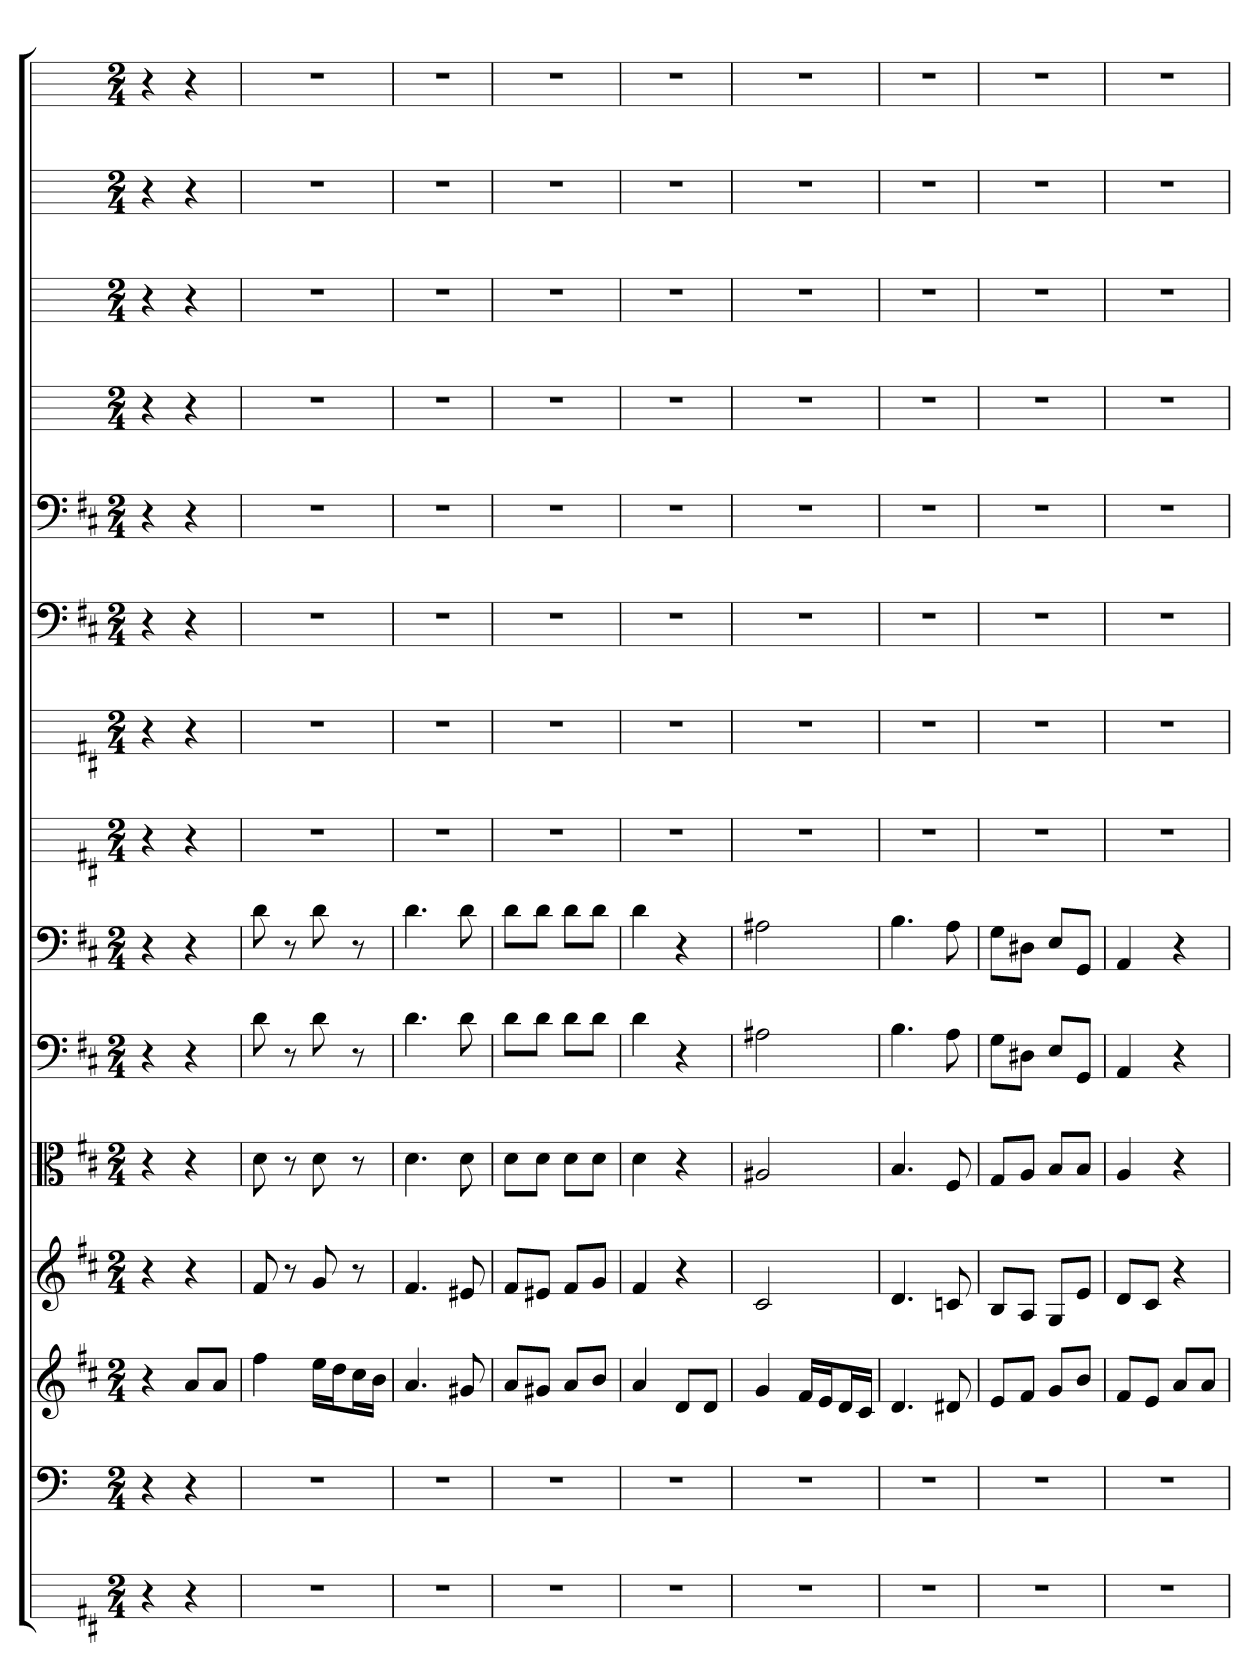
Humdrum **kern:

**kern	**kern	**kern	**kern	**kern	**kern	**kern	**kern	**kern	**kern	**kern	**kern	**kern	**kern	**kern
*part15	*part14	*part13	*part12	*part11	*part10	*part9	*part8	*part7	*part6	*part5	*part4	*part3	*part2	*part1
*staff15	*staff14	*staff13	*staff12	*staff11	*staff10	*staff9	*staff8	*staff7	*staff6	*staff5	*staff4	*staff3	*staff2	*staff1
*	*clefF4	*	*	*clefC3	*clefF4	*clefF4	*	*	*clefF4	*clefF4	*	*	*	*
*k[f#c#]	*k[]	*k[f#c#]	*k[f#c#]	*k[f#c#]	*k[f#c#]	*k[f#c#]	*k[f#c#]	*k[f#c#]	*k[f#c#]	*k[f#c#]	*k[]	*k[]	*k[]	*k[]
*M2/4	*M2/4	*M2/4	*M2/4	*M2/4	*M2/4	*M2/4	*M2/4	*M2/4	*M2/4	*M2/4	*M2/4	*M2/4	*M2/4	*M2/4
=	=	=	=	=	=	=	=	=	=	=	=	=	=	=
4r	4r	4r	4r	4r	4r	4r	4r	4r	4r	4r	4r	4r	4r	4r
4r	4r	8aL	4r	4r	4r	4r	4r	4r	4r	4r	4r	4r	4r	4r
.	.	8aJ	.	.	.	.	.	.	.	.	.	.	.	.
=1	=1	=1	=1	=1	=1	=1	=1	=1	=1	=1	=1	=1	=1	=1
2r	2r	4ff#	8f#	8d	8d	8d	2r	2r	2r	2r	2r	2r	2r	2r
.	.	.	8r	8r	8r	8r	.	.	.	.	.	.	.	.
.	.	16eeLL	8g	8d	8d	8d	.	.	.	.	.	.	.	.
.	.	16ddJ	.	.	.	.	.	.	.	.	.	.	.	.
.	.	16cc#L	8r	8r	8r	8r	.	.	.	.	.	.	.	.
.	.	16bJJ	.	.	.	.	.	.	.	.	.	.	.	.
=2	=2	=2	=2	=2	=2	=2	=2	=2	=2	=2	=2	=2	=2	=2
2r	2r	4.a	4.f#	4.d	4.d	4.d	2r	2r	2r	2r	2r	2r	2r	2r
.	.	8g#X	8e#X	8d	8d	8d	.	.	.	.	.	.	.	.
=3	=3	=3	=3	=3	=3	=3	=3	=3	=3	=3	=3	=3	=3	=3
2r	2r	8aL	8f#L	8d\L	8d\L	8d\L	2r	2r	2r	2r	2r	2r	2r	2r
.	.	8g#XJ	8e#XJ	8d\J	8d\J	8d\J	.	.	.	.	.	.	.	.
.	.	8aL	8f#L	8d\L	8d\L	8d\L	.	.	.	.	.	.	.	.
.	.	8bJ	8gJ	8d\J	8d\J	8d\J	.	.	.	.	.	.	.	.
=4	=4	=4	=4	=4	=4	=4	=4	=4	=4	=4	=4	=4	=4	=4
2r	2r	4a	4f#	4d	4d	4d	2r	2r	2r	2r	2r	2r	2r	2r
.	.	8dL	4r	4r	4r	4r	.	.	.	.	.	.	.	.
.	.	8dJ	.	.	.	.	.	.	.	.	.	.	.	.
=5	=5	=5	=5	=5	=5	=5	=5	=5	=5	=5	=5	=5	=5	=5
2r	2r	4g	2c#	2A#X	2A#X	2A#X	2r	2r	2r	2r	2r	2r	2r	2r
.	.	16f#LL	.	.	.	.	.	.	.	.	.	.	.	.
.	.	16eJ	.	.	.	.	.	.	.	.	.	.	.	.
.	.	16dL	.	.	.	.	.	.	.	.	.	.	.	.
.	.	16c#JJ	.	.	.	.	.	.	.	.	.	.	.	.
=6	=6	=6	=6	=6	=6	=6	=6	=6	=6	=6	=6	=6	=6	=6
2r	2r	4.d	4.d	4.B	4.B	4.B	2r	2r	2r	2r	2r	2r	2r	2r
.	.	8d#X	8cn	8F#	8A	8A	.	.	.	.	.	.	.	.
=7	=7	=7	=7	=7	=7	=7	=7	=7	=7	=7	=7	=7	=7	=7
2r	2r	8eL	8BL	8G/L	8G\L	8G\L	2r	2r	2r	2r	2r	2r	2r	2r
.	.	8f#J	8AJ	8A/J	8D#X\J	8D#X\J	.	.	.	.	.	.	.	.
.	.	8gL	8GL	8B/L	8E/L	8E/L	.	.	.	.	.	.	.	.
.	.	8bJ	8eJ	8B/J	8GG/J	8GG/J	.	.	.	.	.	.	.	.
=8	=8	=8	=8	=8	=8	=8	=8	=8	=8	=8	=8	=8	=8	=8
2r	2r	8f#L	8dL	4A	4AA	4AA	2r	2r	2r	2r	2r	2r	2r	2r
.	.	8eJ	8c#J	.	.	.	.	.	.	.	.	.	.	.
.	.	8aL	4r	4r	4r	4r	.	.	.	.	.	.	.	.
.	.	8aJ	.	.	.	.	.	.	.	.	.	.	.	.
=	=	=	=	=	=	=	=	=	=	=	=	=	=	=
*-	*-	*-	*-	*-	*-	*-	*-	*-	*-	*-	*-	*-	*-	*-
